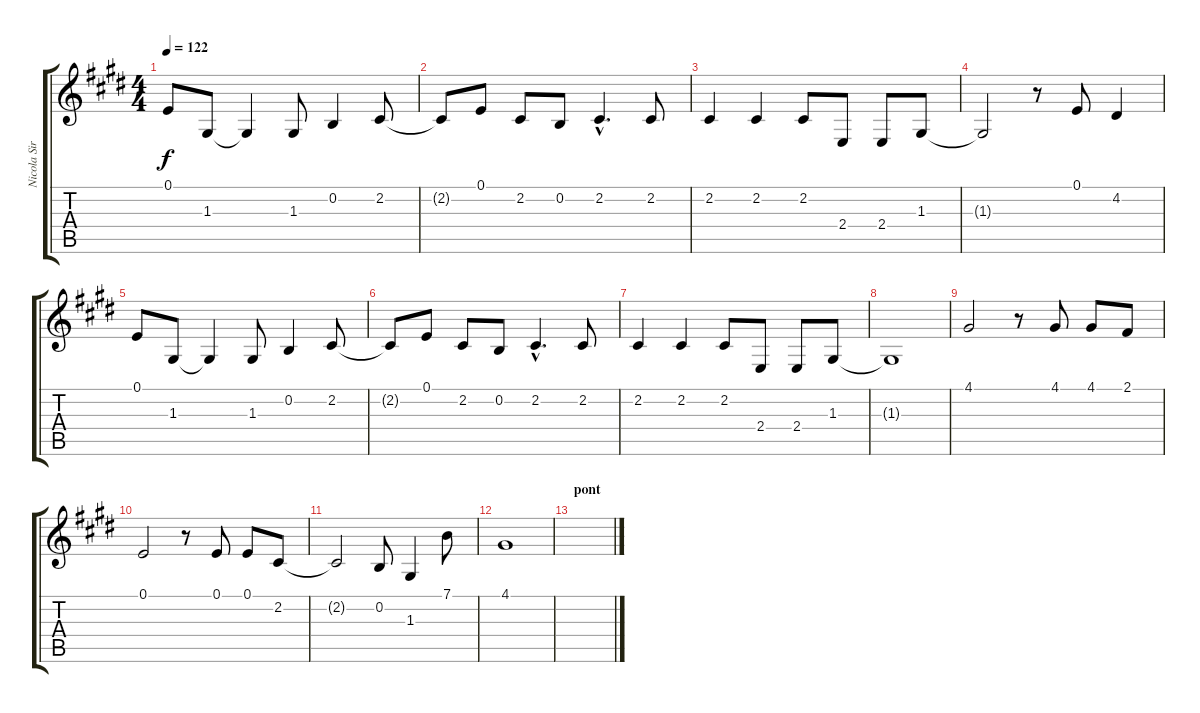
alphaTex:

\track ("Nicola Sirkis (voix)" "Nicola Sir") {instrument bassoon}
\staff {score tabs}
\tuning (E4 B3 G3 D3 A2 E2) {hide}
\ts (4 4)
\tempo 122
\clef g2
\ks e
0.1.8{dy f} 1.3.8 1.3{t}.4 1.3.8 0.2.4 2.2.8 |
2.2{t}.8 0.1.8 2.2.8 0.2.8 2.2{hac}.4{d} 2.2.8 |
2.2.4 2.2.4 2.2.8 2.4.8 2.4.8 1.3.8 |
1.3{t}.2 r.8 0.1.8 4.2.4 |
0.1.8 1.3.8 1.3{t}.4 1.3.8 0.2.4 2.2.8 |
2.2{t}.8 0.1.8 2.2.8 0.2.8 2.2{hac}.4{d} 2.2.8 |
2.2.4 2.2.4 2.2.8 2.4.8 2.4.8 1.3.8 |
1.3{t}.1 |
4.1.2 r.8 4.1.8 4.1.8 2.1.8 |
0.1.2 r.8 0.1.8 0.1.8 2.2.8 |
2.2{t}.2 0.2.8 1.3.4 7.1.8 |
4.1.1 |
\section ("" "pont")
